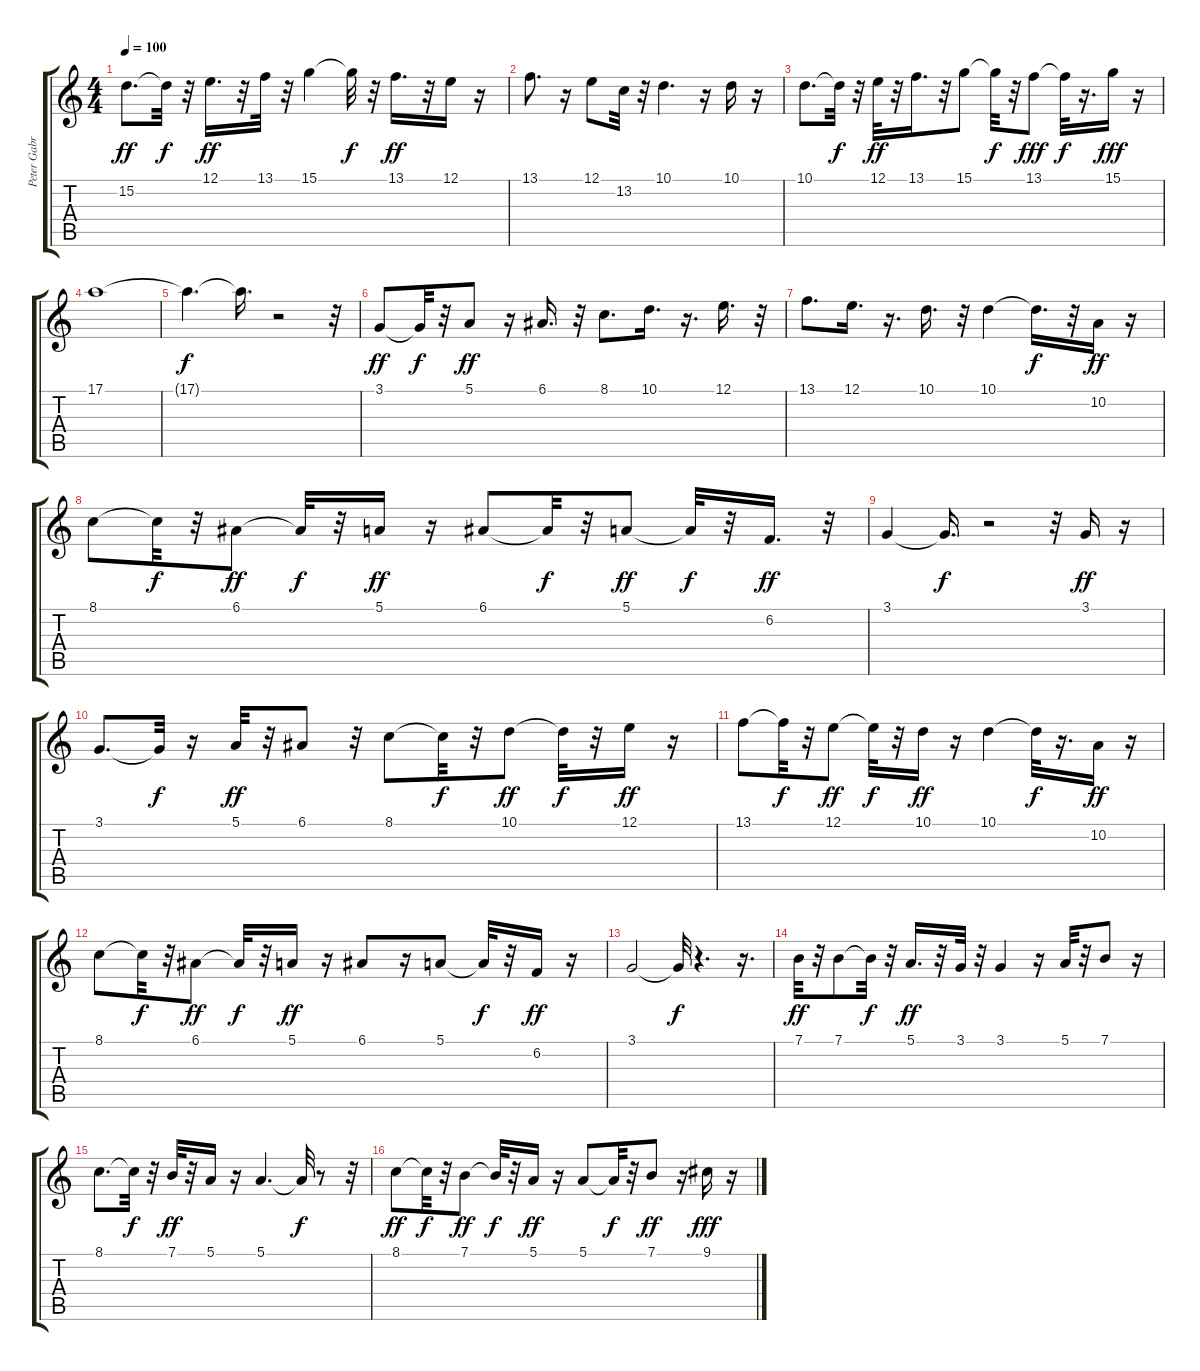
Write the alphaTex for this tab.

\track ("Peter Gabriel" "Peter Gabr") {instrument lead4chiff}
\staff {score tabs}
\tuning (E4 B3 G3 D3 A2 E2) {hide}
\ts (4 4)
\tempo 100
\clef g2
\ks c
15.2.8{d dy ff} 15.2{t}.32{dy f} r.32 12.1.16{d dy ff} r.32 13.1.32 r.32 15.1.4 15.1{t}.32{dy f} r.32 13.1.16{d dy ff} r.32 12.1.16 r.16 |
13.1.8{d} r.16 12.1.8 13.2.32 r.32 10.1.4{d} r.16 10.1.16 r.16 |
10.1.8{d} 10.1{t}.32{dy f} r.32 12.1.32{dy ff} r.32 13.1.16{d} r.32 15.1.8 15.1{t}.32{dy f} r.32 13.1.8{dy fff} 13.1{t}.32{dy f} r.16{d} 15.1.16{dy fff} r.16 |
17.1.1 |
17.1{t}.4{d dy f} 17.1{t}.16{d} r.2 r.32 |
3.1.8{dy ff} 3.1{t}.32{dy f} r.32 5.1.8{dy ff} r.16 6.1.16{d} r.32 8.1.8{d} 10.1.16{d} r.16{d} 12.1.16{d} r.32 |
13.1.8{d} 12.1.16{d} r.16{d} 10.1.16{d} r.32 10.1.4 10.1{t}.16{d dy f} r.32 10.2.16{dy ff} r.16 |
8.1.8 8.1{t}.32{dy f} r.32 6.1.8{dy ff} 6.1{t}.32{dy f} r.32 5.1.16{dy ff} r.16 6.1.8 6.1{t}.32{dy f} r.32 5.1.8{dy ff} 5.1{t}.32{dy f} r.32 6.2.16{d dy ff} r.32 |
3.1.4 3.1{t}.16{d dy f} r.2 r.32 3.1.16{dy ff} r.16 |
3.1.8{d} 3.1{t}.32{dy f} r.16 5.1.32{dy ff} r.32 6.1.8 r.32 8.1.8 8.1{t}.32{dy f} r.32 10.1.8{dy ff} 10.1{t}.32{dy f} r.32 12.1.16{dy ff} r.16 |
13.1.8 13.1{t}.32{dy f} r.32 12.1.8{dy ff} 12.1{t}.32{dy f} r.32 10.1.16{dy ff} r.16 10.1.4 10.1{t}.32{dy f} r.16{d} 10.2.16{dy ff} r.16 |
8.1.8 8.1{t}.32{dy f} r.32 6.1.8{dy ff} 6.1{t}.32{dy f} r.32 5.1.16{dy ff} r.16 6.1.8 r.16 5.1.8 5.1{t}.32{dy f} r.32 6.2.16{dy ff} r.16 |
3.1.2 3.1{t}.32{dy f} r.4{d} r.16{d} |
7.1.32{dy ff} r.32 7.1.8 7.1{t}.32{dy f} r.32 5.1.16{d dy ff} r.32 3.1.32 r.32 3.1.4 r.16 5.1.32 r.32 7.1.8 r.16 |
8.1.8{d} 8.1{t}.32{dy f} r.32 7.1.32{dy ff} r.32 5.1.16 r.16 5.1.4{d} 5.1{t}.32{dy f} r.8 r.32 |
8.1.8{dy ff} 8.1{t}.32{dy f} r.32 7.1.8{dy ff} 7.1{t}.32{dy f} r.32 5.1.16{dy ff} r.16 5.1.8 5.1{t}.32{dy f} r.32 7.1.8{dy ff} r.16 9.1.16{dy fff} r.16
